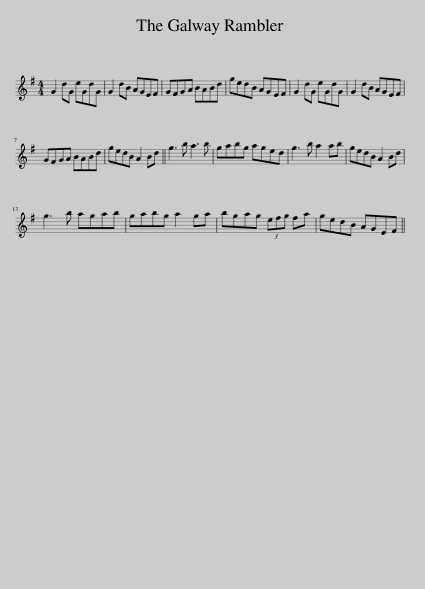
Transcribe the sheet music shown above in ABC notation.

X:1
L:1/8
M:4/4
I:linebreak $
K:G
V:1 treble
V:1
 G2 dG eGdG | G2 dB AGEF | GFGA BABd | gedB AGEF | G2 dG eGdG | %5
 G2 dB AGEF |$ GFGA BABd | gedB A2 Bd || g3 b a3 b | gabg aged | %10
 g3 b a2 ab | gedB A2 Bd |$ g3 b agab | gabg a2 ga | bgag (3efg fa | %15
 gedB AGEF || %16
